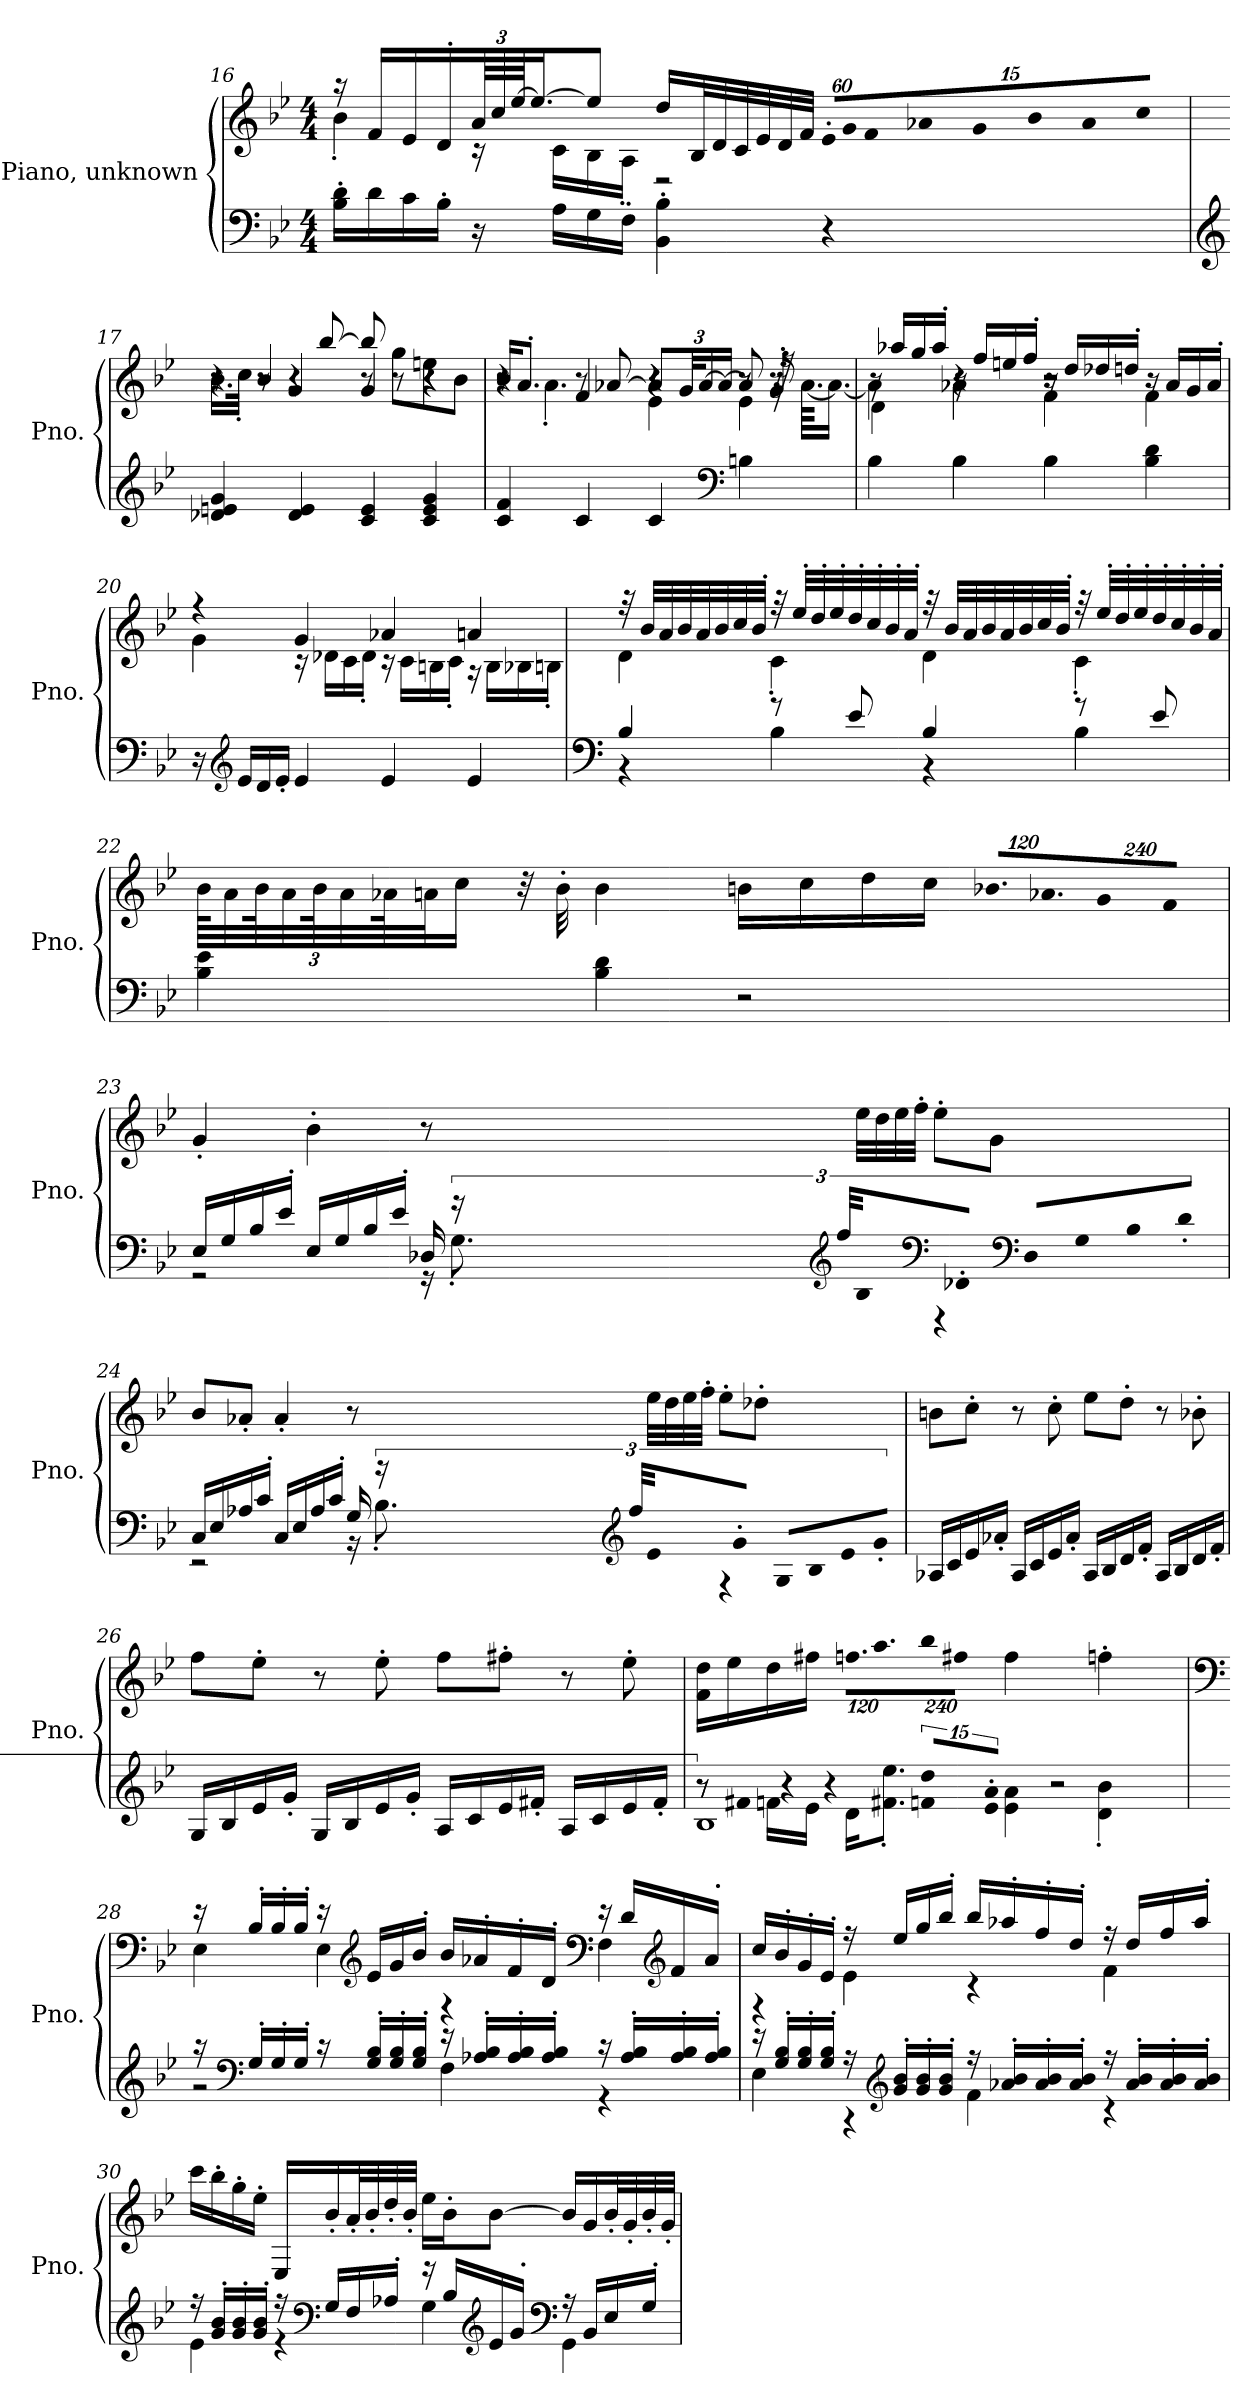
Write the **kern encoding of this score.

**kern	**kern
*part1	*part1
*staff2	*staff1
*I"Piano, unknown	*
*I'Pno.	*
!!LO:LB:g=z
*clefF4	*clefG2
*k[b-e-]	*k[b-e-]
*M4/4	*M4/4
=16	=16
*	*^
16B-\' 16d\'LL	16r	4b-'\
16d\	16f/LL	.
16c\	16e-/	.
16B-'\JJ	16d'/	.
*	*Xbrackettup	*
16r	96a/LL	16r
.	96cc/	.
.	[96ee-/JJ	.
.	16.ee-/J_	.
16A\LL	.	16c\LL
16G\	8ee-/J]	16B-\
16F'\JJ	.	16A'\JJ
4BB-\' 4B-\'	16dd/LL	2r
.	32B-/L	.
.	32d/	.
.	32c/	.
.	32e-/	.
.	32d/	.
.	32f/JJJ	.
!	!LO:N:vis=32	!
4r	1920%53e-'/LLL	.
!	!LO:N:vis=32	!
.	1920%53g/	.
.	1920ryy	.
!	!LO:N:vis=32	!
.	1920%53f/	.
!	!LO:N:vis=32	!
.	1920%53a-X/	.
!	!LO:N:vis=32	!
.	1920%53g/	.
.	1920ryy	.
!	!LO:N:vis=32	!
.	1920%53b-/	.
!	!LO:N:vis=32	!
.	1920%53a-/J	.
!	!LO:N:vis=16	!
.	1920%107cc/JJ	.
*	*v	*v
=17	=17
*clefG2	*
*	*^
*	*	*^
4d-X/ 4en/ 4g/	8r	16.b-\LL	4r
.	.	32cc'\JJk	.
.	4b-/	8r	.
4d-/ 4e/	.	4r	4g/
.	[8bb-/	.	.
4c/ 4e/	8bb-/]	8r	4g/
.	8r	8gg\L	.
4c/ 4e/ 4g/	4r	8een\	4r
.	.	8b-\J	.
!!LO:LB:g=z
=18	=18	=18	=18
*	*	*	*^
4c/ 4f/	16b-/KL	2r	4r	8r
.	8.a'/J	.	.	.
.	.	.	.	4.a'\
4c/	8r	.	4f/	.
.	[8a-X/	.	.	.
4c/	8a-/L]	4r	4r	4e-\
.	48g/KL	.	.	.
.	[24a-/	.	.	.
.	16a-/JJ_	.	.	.
*clefF4	*	*	*	*
4Bn\	8a-/]	8r	8r	4e-\
.	8r	128r	8g'/	.
.	.	[64.a-\KKLL	.	.
.	.	16.a-\JJ_	.	.
*	*	*	*v	*v
=19	=19	=19	=19
4B-\	16r	4a-\]	4d\
.	16aa-X/LL	.	.
.	16gg/	.	.
.	16aa-'/JJ	.	.
4B-\	16r	4r	4a-X\
.	16ff/LL	.	.
.	16een/	.	.
.	16ff'/JJ	.	.
4B-\	16r	2r	4f\
.	16dd/LL	.	.
.	16dd-X/	.	.
.	16ddn'/JJ	.	.
4B-\ 4d\	16r	.	4f\
.	16a-/LL	.	.
.	16g/	.	.
.	16a-'/JJ	.	.
*	*	*v	*v
!!LO:PB:g=z
=20	=20	=20
16r	4r	4g\
*clefG2	*	*
16e-/LL	.	.
16d/	.	.
16e-'/JJ	.	.
4e-/	4g/	16r
.	.	16d-X\LL
.	.	16c\
.	.	16d-'\JJ
4e-/	4a-X/	16r
.	.	16c\LL
.	.	16Bn\
.	.	16c'\JJ
4e-/	4an/	16r
.	.	16B\LL
.	.	16B-X\
.	.	16Bn'\JJ
!!LO:LB:g=z	!!
=21	=21	=21
*clefF4	*	*
*^	*	*
4B-/	4r	32r	4d\
.	.	32b-/LLL	.
.	.	32a/	.
.	.	32b-/	.
.	.	32a/	.
.	.	32b-/	.
.	.	32cc/	.
.	.	32b-'/JJJ	.
8r	4B-\	32r	4c'\
.	.	32ee-'/LLL	.
.	.	32dd'/	.
.	.	32ee-'/	.
8e-/	.	32dd'/	.
.	.	32cc'/	.
.	.	32b-'/	.
.	.	32a'/JJJ	.
4B-/	4r	32r	4d\
.	.	32b-/LLL	.
.	.	32a/	.
.	.	32b-/	.
.	.	32a/	.
.	.	32b-/	.
.	.	32cc/	.
.	.	32b-'/JJJ	.
8r	4B-\	32r	4c'\
.	.	32ee-'/LLL	.
.	.	32dd'/	.
.	.	32ee-'/	.
8e-/	.	32dd'/	.
.	.	32cc'/	.
.	.	32b-'/	.
.	.	32a'/JJJ	.
*v	*v	*	*
*	*v	*v
!!LO:LB:g=z
=22	=22
4B-\ 4e-\	96b-\KLLL
.	48a\
.	96b-\K
.	48a\
.	96b-\K
.	48a\
.	96a-X\K
.	48an\J
.	16cc\JJ
.	32r
.	32b-'\
4B-\ 4d\	4b-\
2r	16bn\LL
.	16cc\
.	16dd\
.	16cc\JJ
!	!LO:N:vis=32.
.	1920%103b-X/LLL
!	!LO:N:vis=32.
.	1920%103a-X/J
!	!LO:N:vis=16
.	1920%137g/
!	!LO:N:vis=16
.	1920%137f/JJ
!!LO:LB:g=z
=23	=23
*^	*
16E-/LL	2r	4g'/
16G/	.	.
16B-/	.	.
16e-'/JJ	.	.
16E-/LL	.	4b-'\
16G/	.	.
16B-/	.	.
16e-'/JJ	.	.
16D-X/	16r	8r
24r	8.G'\	.
*clefG2	*	*
48ff/KLL	.	.
16B-/	.	32ee-\LLL
.	.	32dd\
16d-X'/JJ	.	32ee-\
.	.	32ff'\JJJ
*clefF4	*	*
16D-/LL	4r	8ee-'\L
16G/	.	.
16B-/	.	8g\J
16d-'/JJ	.	.
!!LO:LB:g=z
=24	=24	=24
16C/LL	2r	8b-/L
16E-/	.	.
16A-X/	.	8a-X'/J
16c'/JJ	.	.
16C/LL	.	4a-'/
16E-/	.	.
16A-/	.	.
16c'/JJ	.	.
16G/	16r	8r
24r	8.B-'\	.
*clefG2	*	*
48ff/KLL	.	.
16e-/	.	32ee-\LLL
.	.	32dd\
16g'/JJ	.	32ee-\
.	.	32ff'\JJJ
16G/LL	4r	8ee-'\L
16B-/	.	.
16e-/	.	8dd-X'\J
16g'/JJ	.	.
*v	*v	*
=25	=25
16A-X/LL	8bn\L
16c/	.
16e-/	8cc'\J
16a-X'/JJ	.
16A-/LL	8r
16c/	.
16e-/	8cc'\
16a-'/JJ	.
16A-/LL	8ee-\L
16B-/	.
16d/	8dd'\J
16f'/JJ	.
16A-/LL	8r
16B-/	.
16d/	8b-X'\
16f'/JJ	.
!!LO:LB:g=z
=26	=26
16G/LL	8ff\L
16B-/	.
16e-/	8ee-'\J
16g'/JJ	.
16G/LL	8r
16B-/	.
16e-/	8ee-'\
16g'/JJ	.
16A/LL	8ff\L
16c/	.
16e-/	8ff#X'\J
16f#X'/JJ	.
16A/LL	8r
16c/	.
16e-/	8ee-'\
16f#'/JJ	.
=27	=27
!LO:N:vis=16	!
*^	*
*	*^	*
1920%137r	8r	1B-	16f\ 16dd\LL
.	.	.	16ee-\
!LO:N:vis=16	!	!	!
1920%137f#X/	.	.	.
.	16fn\LL	.	16dd\
!LO:N:vis=16	!	!	!
1920%137r	.	.	.
.	16e-\JJ	.	16ff#X\JJ
!LO:N:vis=8	!	!	!
960%137r	.	.	.
!	!	!	!LO:N:vis=32.
.	16d\KL	.	1920%103ffn\LLL
!	!	!	!LO:N:vis=32.
.	.	.	1920%103aa\J
.	8.f#X\' 8.ee-\'J	.	.
1920ryy	.	.	.
!LO:N:vis=16	!	!	!LO:N:vis=16
1920%137fn/ 1920%137dd/LL	.	.	1920%137bb-\
!LO:N:vis=16	!	!	!LO:N:vis=16
1920%137e-/' 1920%137a/'JJ	.	.	1920%137ff#X\JJ
2r	4e-\ 4a\	.	4ff#\
.	4d\' 4b-\'	.	4ffn'\
*v	*v	*v	*
!!LO:PB:g=z
=28	=28
*	*clefF4
*^	*^
16r	2r	16r	4E-\
*clefF4	*	*	*
16G'/LL	.	16B-'/LL	.
16G'/	.	16B-'/	.
16G'/JJ	.	16B-'/JJ	.
16r	.	16r	4E-\
*	*	*clefG2	*
16G/' 16B-/'LL	.	16e-/LL	.
16G/' 16B-/'	.	16g/	.
16G/' 16B-/'JJ	.	16b-'/JJ	.
16r	4F\	16b-/LL	4r
16A-X/' 16B-/'LL	.	16a-X'/	.
16A-/' 16B-/'	.	16f'/	.
16A-/' 16B-/'JJ	.	16d'/JJ	.
*	*	*clefF4	*
16r	4r	16r	4F\
16A-/' 16B-/'LL	.	16d/LL	.
*	*	*clefG2	*
16A-/' 16B-/'	.	16f/	.
16A-/' 16B-/'JJ	.	16a-'/JJ	.
!!LO:LB:g=z	!!
=29	=29	=29	=29
16r	4E-\	16cc/LL	4r
16G/' 16B-/'LL	.	16b-'/	.
16G/' 16B-/'	.	16g'/	.
16G/' 16B-/'JJ	.	16e-'/JJ	.
16r	4r	16r	4e-\
*clefG2	*	*	*
16g/' 16b-/'LL	.	16ee-/LL	.
16g/' 16b-/'	.	16gg/	.
16g/' 16b-/'JJ	.	16bb-'/JJ	.
16r	4f\	16bb-/LL	4r
16a-X/' 16b-/'LL	.	16aa-X'/	.
16a-/' 16b-/'	.	16ff'/	.
16a-/' 16b-/'JJ	.	16dd'/JJ	.
16r	4r	16r	4f\
16a-/' 16b-/'LL	.	16dd/LL	.
16a-/' 16b-/'	.	16ff/	.
16a-/' 16b-/'JJ	.	16aa-'/JJ	.
*	*	*v	*v
!!LO:LB:g=z
=30	=30	=30
16r	4e-\	16ccc\LL
16g/' 16b-/'LL	.	16bb-'\
16g/' 16b-/'	.	16gg'\
16g/' 16b-/'JJ	.	16ee-'\JJ
16r	4r	16E-/LL
*clefF4	*	*
16G/LL	.	16b-'/
16F/	.	32a'/L
.	.	32b-'/
16A-X'/JJ	.	32dd'/
.	.	32b-'/JJJ
16r	4G\	16ee-\LL
16B-/LL	.	16b-'\J
*clefG2	*	*
16e-/	.	[8b-\J
16g'/JJ	.	.
*clefF4	*	*
16r	4GG\	16b-/LL]
16BB-/LL	.	16g/
16E-/	.	32b-'/L
.	.	32g'/
16G'/JJ	.	32b-'/
.	.	32g'/JJJ
*v	*v	*
=	=
*-	*-
